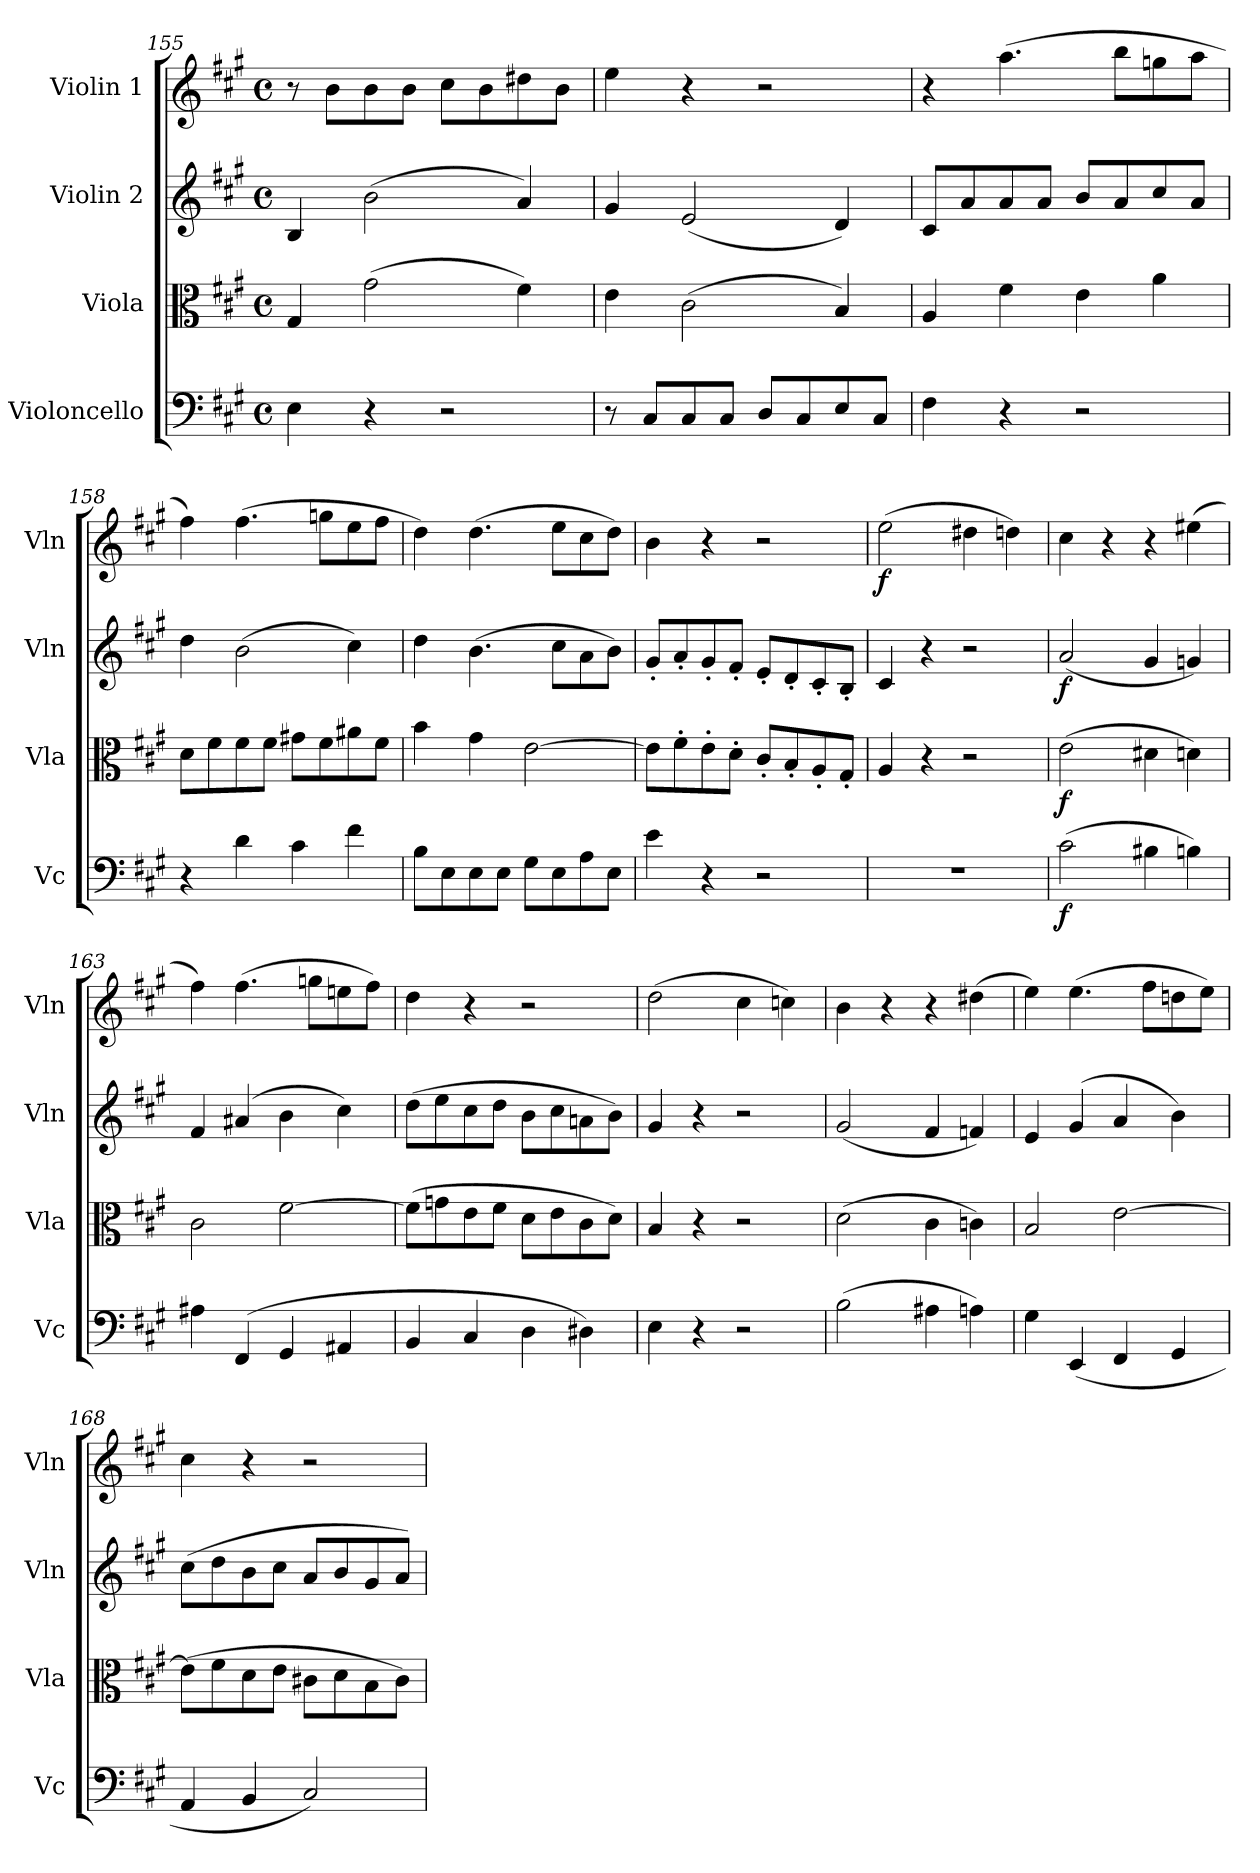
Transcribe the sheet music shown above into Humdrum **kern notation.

**kern	**dynam	**kern	**dynam	**kern	**dynam	**kern	**dynam
*part4	*part4	*part3	*part3	*part2	*part2	*part1	*part1
*staff4	*staff4	*staff3	*staff3	*staff2	*staff2	*staff1	*staff1
*I"Violoncello	*	*I"Viola	*	*I"Violin 2	*	*I"Violin 1	*
*I'Vc	*	*I'Vla	*	*I'Vln	*	*I'Vln	*
*clefF4	*	*clefC3	*	*clefG2	*	*clefG2	*
*k[f#c#g#]	*	*k[f#c#g#]	*	*k[f#c#g#]	*	*k[f#c#g#]	*
*M4/4	*	*M4/4	*	*M4/4	*	*M4/4	*
*met(c)	*	*met(c)	*	*met(c)	*	*met(c)	*
=155	=155	=155	=155	=155	=155	=155	=155
4E\	.	4G#/	.	4B/	.	8r	.
.	.	.	.	.	.	8b\L	.
4r	.	(>2g#\	.	(>2b\	.	8b\	.
.	.	.	.	.	.	8b\J	.
2r	.	.	.	.	.	8cc#\L	.
.	.	.	.	.	.	8b\	.
.	.	4f#\)	.	4a/)	.	8dd#X\	.
.	.	.	.	.	.	8b\J	.
=156	=156	=156	=156	=156	=156	=156	=156
8r	.	4e\	.	4g#/	.	4ee\	.
8C#/L	.	.	.	.	.	.	.
8C#/	.	(>2c#\	.	(<2e/	.	4r	.
8C#/J	.	.	.	.	.	.	.
8D/L	.	.	.	.	.	2r	.
8C#/	.	.	.	.	.	.	.
8E/	.	4B/)	.	4d/)	.	.	.
8C#/J	.	.	.	.	.	.	.
=157	=157	=157	=157	=157	=157	=157	=157
4F#\	.	4A/	.	8c#/L	.	4r	.
.	.	.	.	8a/	.	.	.
4r	.	4f#\	.	8a/	.	(>4.aa\	.
.	.	.	.	8a/J	.	.	.
2r	.	4e\	.	8b/L	.	.	.
.	.	.	.	8a/	.	8bb\L	.
.	.	4a\	.	8cc#/	.	8ggn\	.
.	.	.	.	8a/J	.	8aa\J	.
=158	=158	=158	=158	=158	=158	=158	=158
4r	.	8d\L	.	4dd\	.	4ff#\)	.
.	.	8f#\	.	.	.	.	.
4d\	.	8f#\	.	(>2b\	.	(>4.ff#\	.
.	.	8f#\J	.	.	.	.	.
4c#\	.	8g#X\L	.	.	.	.	.
.	.	8f#\	.	.	.	8ggn\L	.
4f#\	.	8a#X\	.	4cc#\)	.	8ee\	.
.	.	8f#\J	.	.	.	8ff#\J	.
=159	=159	=159	=159	=159	=159	=159	=159
8B\L	.	4b\	.	4dd\	.	4dd\)	.
8E\	.	.	.	.	.	.	.
8E\	.	4g#\	.	(>4.b\	.	(>4.dd\	.
8E\J	.	.	.	.	.	.	.
8G#\L	.	[2e\	.	.	.	.	.
8E\	.	.	.	8cc#\L	.	8ee\L	.
8A\	.	.	.	8a\	.	8cc#\	.
8E\J	.	.	.	8b\J)	.	8dd\J)	.
!!LO:LB:g=z
=160	=160	=160	=160	=160	=160	=160	=160
4e\	.	8e\L]	.	8g#'/L	.	4b\	.
.	.	8f#'\	.	8a'/	.	.	.
4r	.	8e'\	.	8g#'/	.	4r	.
.	.	8d'\J	.	8f#'/J	.	.	.
2r	.	8c#'/L	.	8e'/L	.	2r	.
.	.	8B'/	.	8d'/	.	.	.
.	.	8A'/	.	8c#'/	.	.	.
.	.	8G#'/J	.	8B'/J	.	.	.
=161	=161	=161	=161	=161	=161	=161	=161
!	!	!	!	!	!	!	!LO:DY:b
1r	.	4A/	.	4c#/	.	(>2ee\	f
.	.	4r	.	4r	.	.	.
.	.	2r	.	2r	.	4dd#X\	.
.	.	.	.	.	.	4ddn\)	.
=162	=162	=162	=162	=162	=162	=162	=162
!	!LO:DY:b	!	!LO:DY:b	!	!LO:DY:b	!	!
(>2c#\	f	(>2e\	f	(<2a/	f	4cc#\	.
.	.	.	.	.	.	4r	.
4B#X\	.	4d#X\	.	4g#/	.	4r	.
4Bn\)	.	4dn\)	.	4gn/)	.	(>4ee#X\	.
=163	=163	=163	=163	=163	=163	=163	=163
4A#X\	.	2c#\	.	4f#/	.	4ff#\)	.
(>4FF#/	.	.	.	(>4a#X/	.	(>4.ff#\	.
4GG#/	.	[2f#\	.	4b\	.	.	.
.	.	.	.	.	.	8ggn\L	.
4AA#X/	.	.	.	4cc#\)	.	8een\	.
.	.	.	.	.	.	8ff#\J)	.
=164	=164	=164	=164	=164	=164	=164	=164
4BB/	.	(>8f#\L]	.	(>8dd\L	.	4dd\	.
.	.	8gn\	.	8ee\	.	.	.
4C#/	.	8e\	.	8cc#\	.	4r	.
.	.	8f#\J	.	8dd\J	.	.	.
4D\	.	8d\L	.	8b\L	.	2r	.
.	.	8e\	.	8cc#\	.	.	.
4D#X\)	.	8c#\	.	8an\	.	.	.
.	.	8d\J)	.	8b\J)	.	.	.
=165	=165	=165	=165	=165	=165	=165	=165
4E\	.	4B/	.	4g#/	.	(>2dd\	.
4r	.	4r	.	4r	.	.	.
2r	.	2r	.	2r	.	4cc#\	.
.	.	.	.	.	.	4ccn\)	.
=166	=166	=166	=166	=166	=166	=166	=166
(>2B\	.	(>2d\	.	(<2g#/	.	4b\	.
.	.	.	.	.	.	4r	.
4A#X\	.	4c#\	.	4f#/	.	4r	.
4An\)	.	4cn\)	.	4fn/)	.	(>4dd#X\	.
=167	=167	=167	=167	=167	=167	=167	=167
4G#\	.	2B/	.	4e/	.	4ee\)	.
(<4EE/	.	.	.	(>4g#/	.	(>4.ee\	.
4FF#/	.	[2e\	.	4a/	.	.	.
.	.	.	.	.	.	8ff#\L	.
4GG#/	.	.	.	4b\)	.	8ddn\	.
.	.	.	.	.	.	8ee\J)	.
=168	=168	=168	=168	=168	=168	=168	=168
4AA/	.	(>8e\L]	.	(>8cc#\L	.	4cc#\	.
.	.	8f#\	.	8dd\	.	.	.
4BB/	.	8d\	.	8b\	.	4r	.
.	.	8e\J	.	8cc#\J	.	.	.
2C#/)	.	8c#X\L	.	8a/L	.	2r	.
.	.	8d\	.	8b/	.	.	.
.	.	8B\	.	8g#/	.	.	.
.	.	8c#\J)	.	8a/J)	.	.	.
=	=	=	=	=	=	=	=
*-	*-	*-	*-	*-	*-	*-	*-
